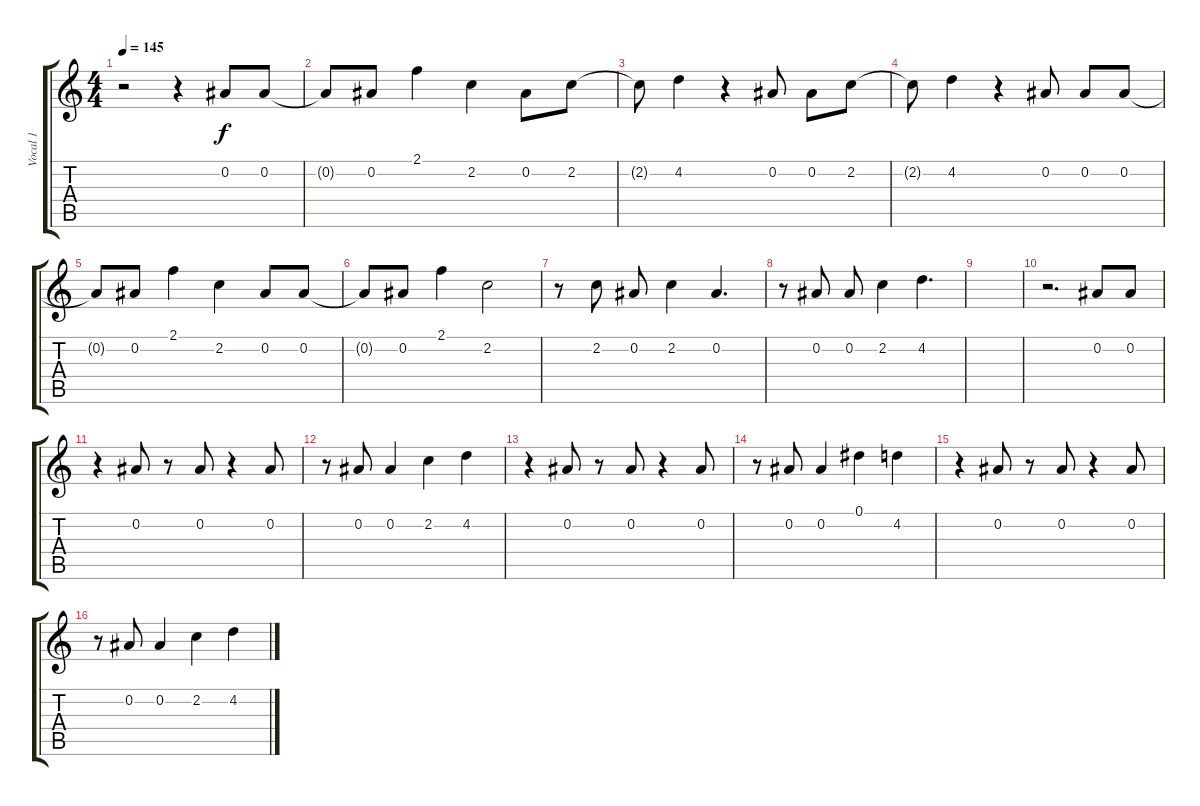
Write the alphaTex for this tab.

\track ("Vocal 1" "Vocal 1") {instrument contrabass}
\staff {score tabs}
\tuning (Eb4 Bb3 Gb3 Db3 Ab2 Eb2) {hide}
\ts (4 4)
\tempo 145
\clef g2
\ks c
r.2{dy f} r.4 0.2.8 0.2.8 |
0.2{t}.8 0.2.8 2.1.4 2.2.4 0.2.8 2.2.8 |
2.2{t}.8 4.2.4 r.4 0.2.8 0.2.8 2.2.8 |
2.2{t}.8 4.2.4 r.4 0.2.8 0.2.8 0.2.8 |
0.2{t}.8 0.2.8 2.1.4 2.2.4 0.2.8 0.2.8 |
0.2{t}.8 0.2.8 2.1.4 2.2.2 |
r.8 2.2.8 0.2.8 2.2.4 0.2.4{d} |
r.8 0.2.8 0.2.8 2.2.4 4.2.4{d} |
|
r.2{d} 0.2.8 0.2.8 |
r.4 0.2.8 r.8 0.2.8 r.4 0.2.8 |
r.8 0.2.8 0.2.4 2.2.4 4.2.4 |
r.4 0.2.8 r.8 0.2.8 r.4 0.2.8 |
r.8 0.2.8 0.2.4 0.1.4 4.2.4 |
r.4 0.2.8 r.8 0.2.8 r.4 0.2.8 |
r.8 0.2.8 0.2.4 2.2.4 4.2{sl}.4
